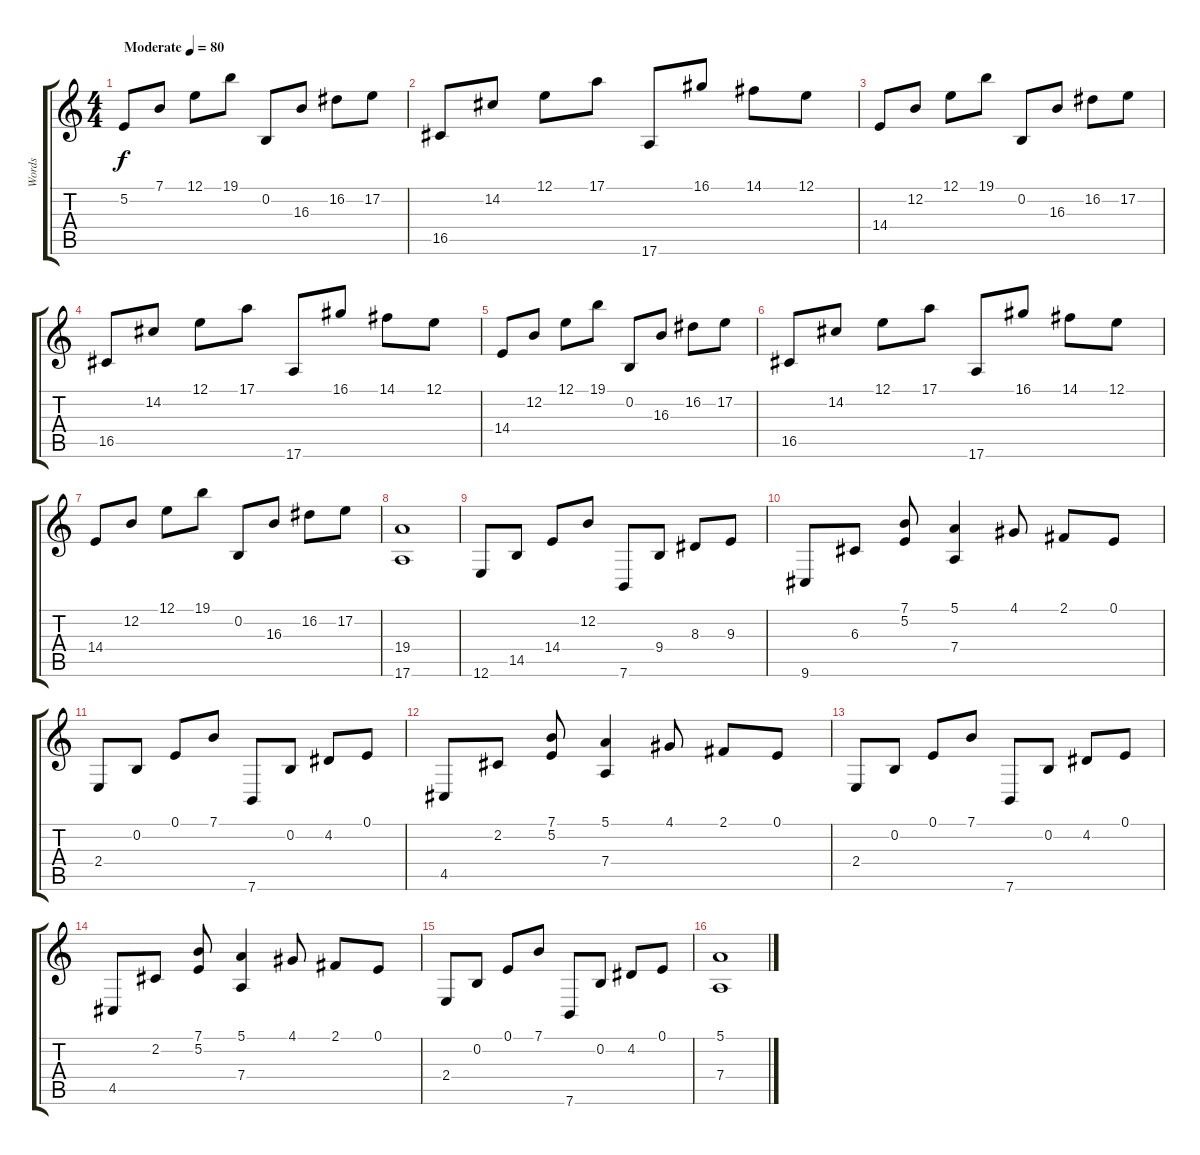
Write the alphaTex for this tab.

\track ("Words" "Words") {instrument synthvoice}
\staff {score tabs}
\tuning (E4 B3 G3 D3 A2 E2) {hide}
\ts (4 4)
\tempo (80 "Moderate")
\clef g2
\ks c
5.2.8{dy f instrument synthvoice} 7.1.8 12.1.8 19.1.8 0.2.8 16.3.8 16.2.8 17.2.8 |
16.5.8 14.2.8 12.1.8 17.1.8 17.6.8 16.1.8 14.1.8 12.1.8 |
14.4.8 12.2.8 12.1.8 19.1.8 0.2.8 16.3.8 16.2.8 17.2.8 |
16.5.8 14.2.8 12.1.8 17.1.8 17.6.8 16.1.8 14.1.8 12.1.8 |
14.4.8 12.2.8 12.1.8 19.1.8 0.2.8 16.3.8 16.2.8 17.2.8 |
16.5.8 14.2.8 12.1.8 17.1.8 17.6.8 16.1.8 14.1.8 12.1.8 |
14.4.8 12.2.8 12.1.8 19.1.8 0.2.8 16.3.8 16.2.8 17.2.8 |
(19.4 17.6).1 |
12.6.8 14.5.8 14.4.8 12.2.8 7.6.8 9.4.8 8.3.8 9.3.8 |
9.6.8 6.3.8 (7.1 5.2).8 (5.1 7.4).4 4.1.8 2.1.8 0.1.8 |
2.4.8 0.2.8 0.1.8 7.1.8 7.6.8 0.2.8 4.2.8 0.1.8 |
4.5.8 2.2.8 (7.1 5.2).8 (5.1 7.4).4 4.1.8 2.1.8 0.1.8 |
2.4.8 0.2.8 0.1.8 7.1.8 7.6.8 0.2.8 4.2.8 0.1.8 |
4.5.8 2.2.8 (7.1 5.2).8 (5.1 7.4).4 4.1.8 2.1.8 0.1.8 |
2.4.8 0.2.8 0.1.8 7.1.8 7.6.8 0.2.8 4.2.8 0.1.8 |
(5.1 7.4).1
